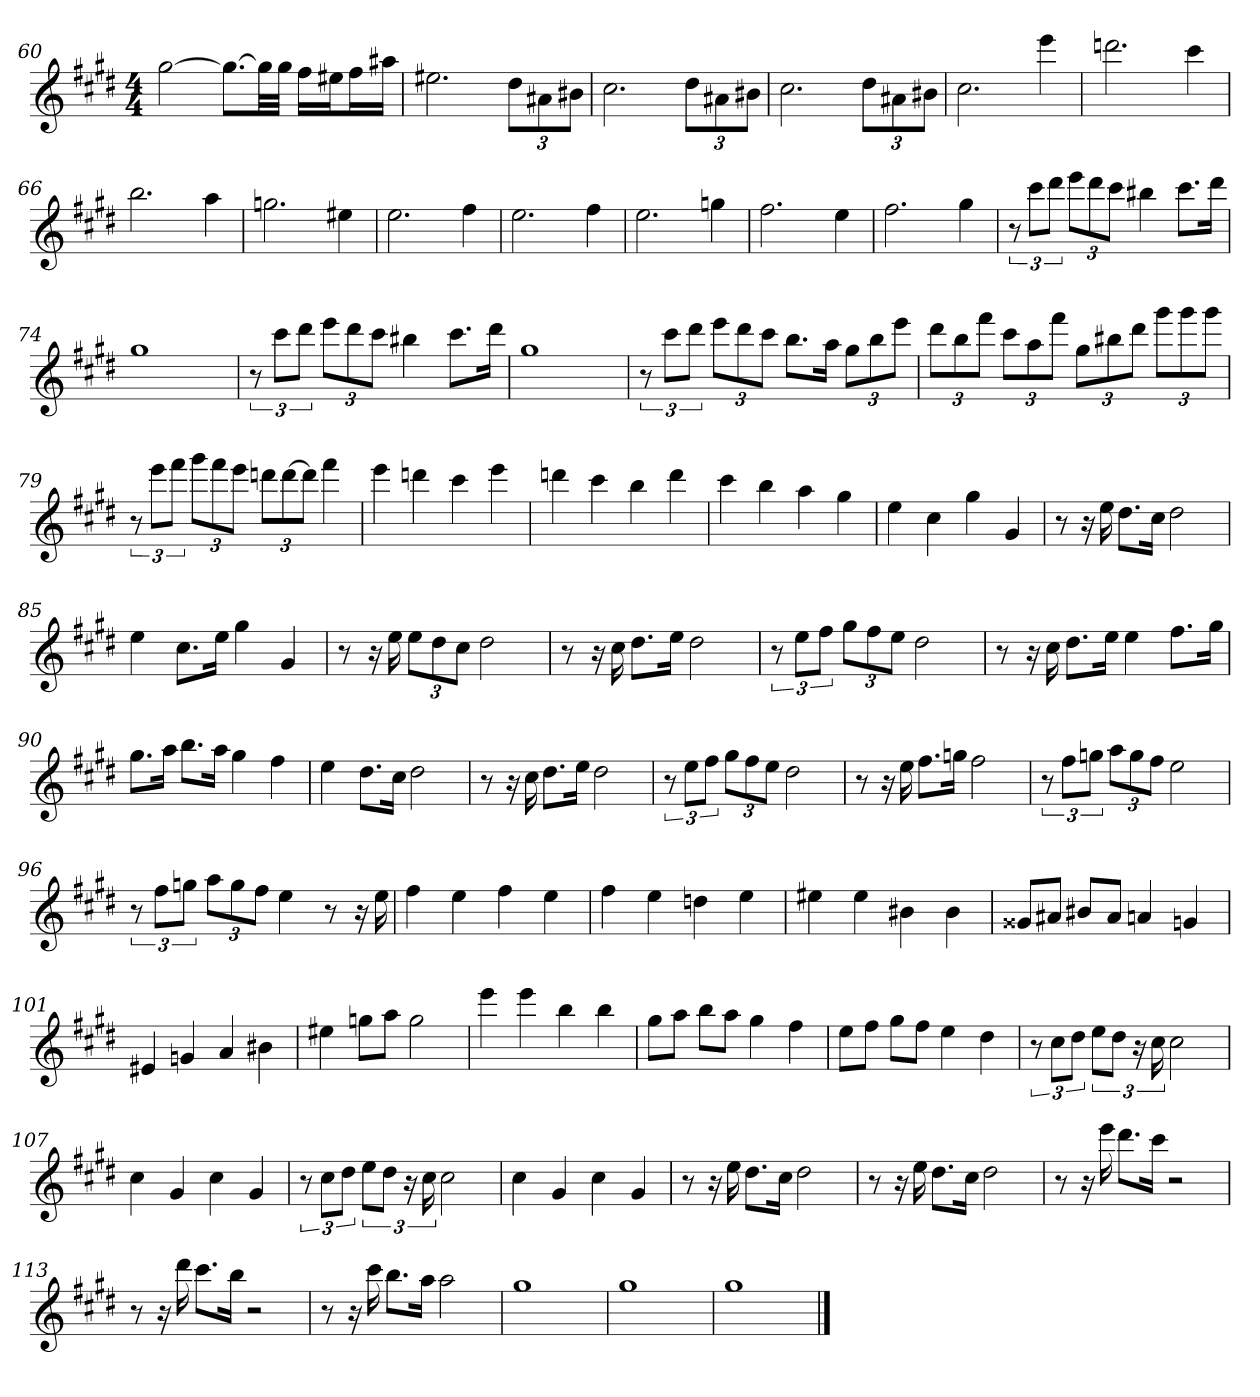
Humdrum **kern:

**kern
*part1
*staff1
*clefG2
*k[f#c#g#d#]
*E:
*M4/4
=60
[2gg#
8.gg#\L_
32gg#\LL]
32gg#\JJJ
16ff#\LL
16ee#X\J
16ff#\L
16aa#X\JJ
=61
2.ee#X
12dd#\L
12a#X\
12b#X\J
=62
2.cc#
12dd#\L
12a#X\
12b#X\J
=63
2.cc#
12dd#\L
12a#X\
12b#X\J
=64
2.cc#
4eee
=65
2.dddn
4ccc#
=66
2.bb
4aa
=67
2.ggn
4ee#X
=68
2.ee
4ff#
=69
2.ee
4ff#
=70
2.ee
4ggn
=71
2.ff#
4ee
=72
2.ff#
4gg#
=73
12r
12ccc#\L
12ddd#\J
12eee\L
12ddd#\
12ccc#\J
4bb#X
8.ccc#\L
16ddd#\Jk
=74
1gg#
=75
12r
12ccc#\L
12ddd#\J
12eee\L
12ddd#\
12ccc#\J
4bb#X
8.ccc#\L
16ddd#\Jk
=76
1gg#
=77
12r
12ccc#\L
12ddd#\J
12eee\L
12ddd#\
12ccc#\J
8.bb\L
16aa\Jk
12gg#\L
12bb\
12eee\J
=78
12ddd#\L
12bb\
12fff#\J
12ccc#\L
12aa\
12fff#\J
12gg#\L
12bb#X\
12ddd#\J
12ggg#\L
12ggg#\
12ggg#\J
=79
12r
12eee\L
12fff#\J
12ggg#\L
12fff#\
12eee\J
12dddn\L
[12ddd\
12ddd\J]
4fff#
=80
4eee
4dddn
4ccc#
4eee
=81
4dddn
4ccc#
4bb
4ddd
=82
4ccc#
4bb
4aa
4gg#
=83
4ee
4cc#
4gg#
4g#
=84
8r
16r
16ee
8.dd#\L
16cc#\Jk
2dd#
=85
4ee
8.cc#\L
16ee\Jk
4gg#
4g#
=86
8r
16r
16ee
12ee\L
12dd#\
12cc#\J
2dd#
=87
8r
16r
16cc#
8.dd#\L
16ee\Jk
2dd#
=88
12r
12ee\L
12ff#\J
12gg#\L
12ff#\
12ee\J
2dd#
=89
8r
16r
16cc#
8.dd#\L
16ee\Jk
4ee
8.ff#\L
16gg#\Jk
=90
8.gg#\L
16aa\Jk
8.bb\L
16aa\Jk
4gg#
4ff#
=91
4ee
8.dd#\L
16cc#\Jk
2dd#
=92
8r
16r
16cc#
8.dd#\L
16ee\Jk
2dd#
=93
12r
12ee\L
12ff#\J
12gg#\L
12ff#\
12ee\J
2dd#
=94
8r
16r
16ee
8.ff#\L
16ggn\Jk
2ff#
=95
12r
12ff#\L
12ggn\J
12aa\L
12gg\
12ff#\J
2ee
=96
12r
12ff#\L
12ggn\J
12aa\L
12gg\
12ff#\J
4ee
8r
16r
16ee
=97
4ff#
4ee
4ff#
4ee
=98
4ff#
4ee
4ddn
4ee
=99
4ee#X
4ee#
4b#X
4b#
=100
8g##X/L
8a#X/J
8b#X/L
8a#/J
4an
4gn
=101
4e#X
4gn
4a
4b#X
=102
4ee#X
8ggn\L
8aa\J
2gg
=103
4eee
4eee
4bb
4bb
=104
8gg#\L
8aa\J
8bb\L
8aa\J
4gg#
4ff#
=105
8ee\L
8ff#\J
8gg#\L
8ff#\J
4ee
4dd#
=106
12r
12cc#\L
12dd#\J
12ee\L
12dd#\J
24r
24cc#
2cc#
=107
4cc#
4g#
4cc#
4g#
=108
12r
12cc#\L
12dd#\J
12ee\L
12dd#\J
24r
24cc#
2cc#
=109
4cc#
4g#
4cc#
4g#
=110
8r
16r
16ee
8.dd#\L
16cc#\Jk
2dd#
=111
8r
16r
16ee
8.dd#\L
16cc#\Jk
2dd#
=112
8r
16r
16eee
8.ddd#\L
16ccc#\Jk
2r
=113
8r
16r
16ddd#
8.ccc#\L
16bb\Jk
2r
=114
8r
16r
16ccc#
8.bb\L
16aa\Jk
2aa
=115
1gg#
=116
1gg#
=117
1gg#
==
*-
